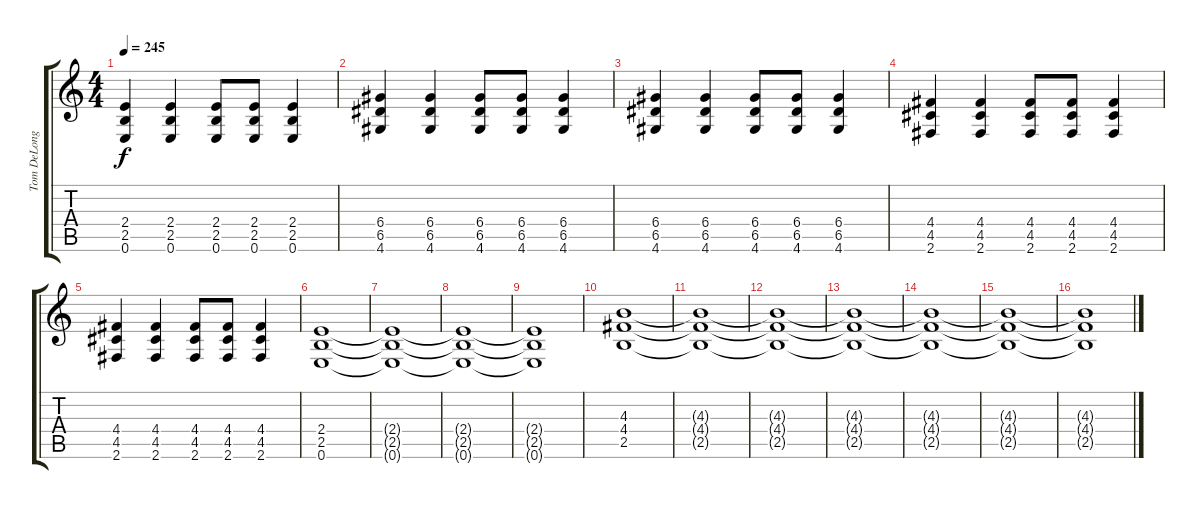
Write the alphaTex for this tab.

\track ("Tom DeLonge - Guitarra" "Tom DeLong") {instrument distortionguitar}
\staff {score tabs}
\tuning (E4 B3 G3 D3 A2 E2) {hide}
\ts (4 4)
\tempo 245
\clef g2
\ks c
(2.4 2.5 0.6).4{dy f} (2.4 2.5 0.6).4 (2.4 2.5 0.6).8 (2.4 2.5 0.6).8 (2.4 2.5 0.6).4 |
(6.4 6.5 4.6).4 (6.4 6.5 4.6).4 (6.4 6.5 4.6).8 (6.4 6.5 4.6).8 (6.4 6.5 4.6).4 |
(6.4 6.5 4.6).4 (6.4 6.5 4.6).4 (6.4 6.5 4.6).8 (6.4 6.5 4.6).8 (6.4 6.5 4.6).4 |
(4.4 4.5 2.6).4 (4.4 4.5 2.6).4 (4.4 4.5 2.6).8 (4.4 4.5 2.6).8 (4.4 4.5 2.6).4 |
(4.4 4.5 2.6).4 (4.4 4.5 2.6).4 (4.4 4.5 2.6).8 (4.4 4.5 2.6).8 (4.4 4.5 2.6).4 |
(2.4 2.5 0.6).1 |
(2.4{t} 2.5{t} 0.6{t}).1 |
(2.4{t} 2.5{t} 0.6{t}).1{volume 7} |
(2.4{t} 2.5{t} 0.6{t}).1 |
(4.3 4.4 2.5).1{volume 10} |
(4.3{t} 4.4{t} 2.5{t}).1 |
(4.3{t} 4.4{t} 2.5{t}).1{volume 7} |
(4.3{t} 4.4{t} 2.5{t}).1 |
(4.3{t} 4.4{t} 2.5{t}).1{volume 9} |
(4.3{t} 4.4{t} 2.5{t}).1{volume 13} |
(4.3{t} 4.4{t} 2.5{t}).1
